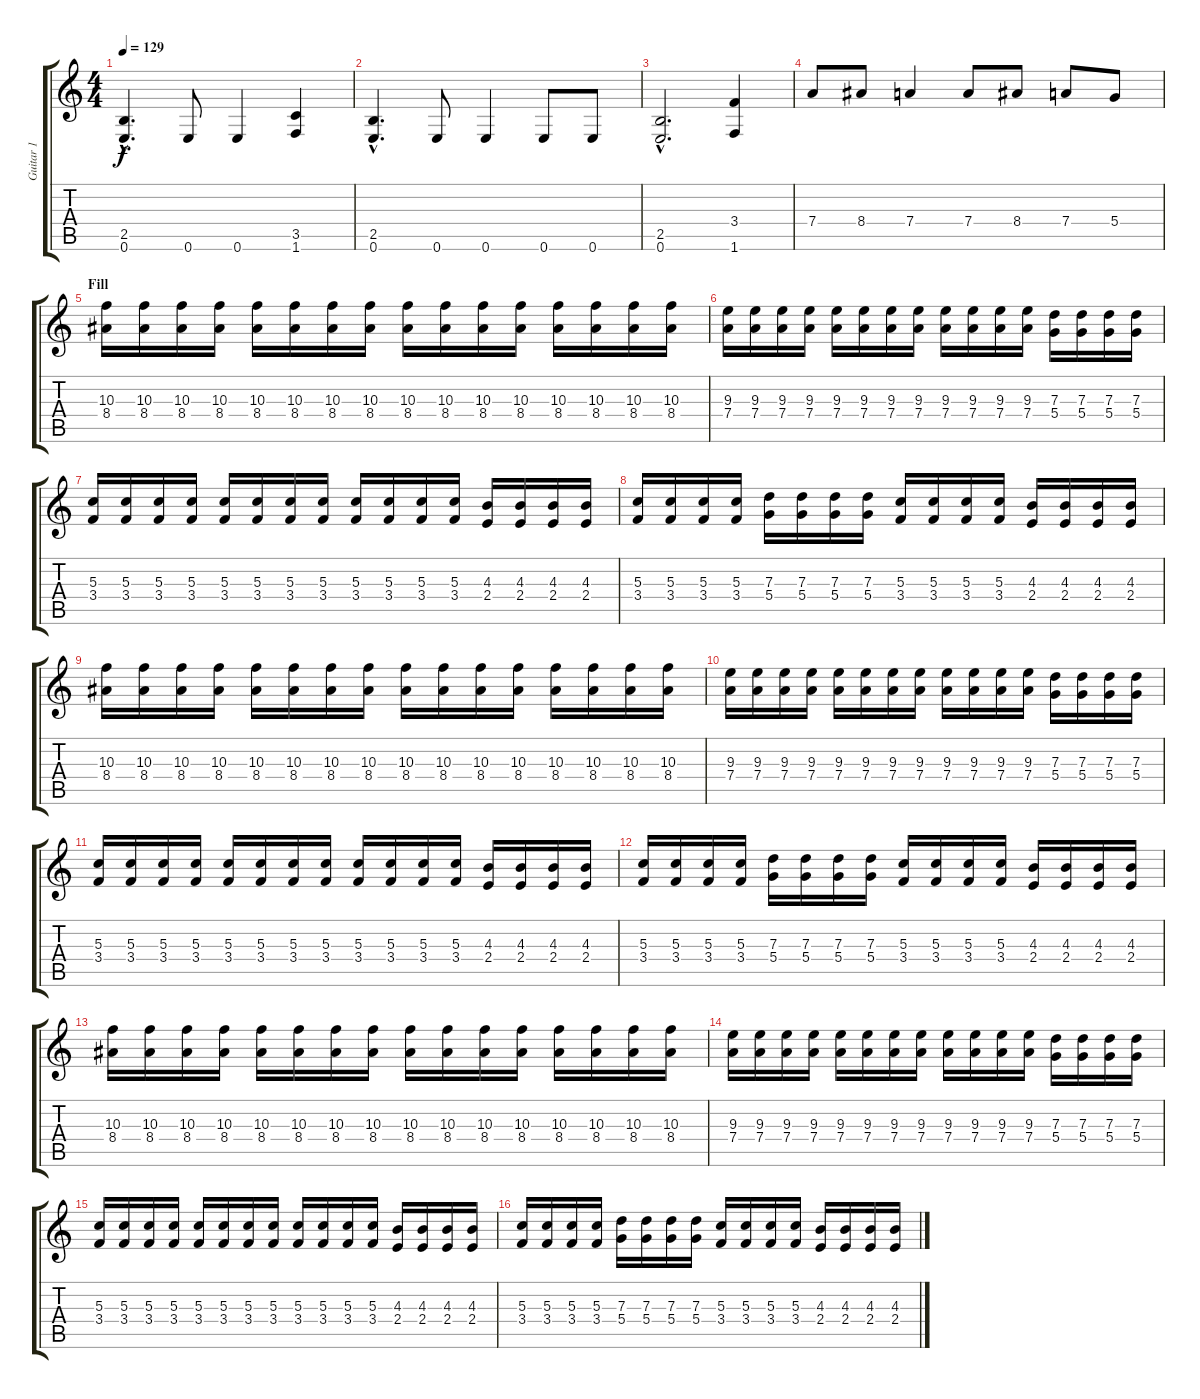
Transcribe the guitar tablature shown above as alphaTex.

\track ("Guitar 1" "Guitar 1") {instrument distortionguitar}
\staff {score tabs}
\tuning (E4 B3 G3 D3 A2 E2) {hide}
\ts (4 4)
\tempo 129
\clef g2
\ks c
(2.5{hac} 0.6{hac}).4{d dy f} 0.6.8 0.6.4 (3.5 1.6).4 |
(2.5{hac} 0.6{hac}).4{d} 0.6.8 0.6.4 0.6.8 0.6.8 |
(2.5{hac} 0.6{hac}).2{d} (3.4 1.6).4 |
7.4.8 8.4.8 7.4.4 7.4.8 8.4.8 7.4.8 5.4.8 |
\section ("" "Fill")
(10.3 8.4).16 (10.3 8.4).16 (10.3 8.4).16 (10.3 8.4).16 (10.3 8.4).16 (10.3 8.4).16 (10.3 8.4).16 (10.3 8.4).16 (10.3 8.4).16 (10.3 8.4).16 (10.3 8.4).16 (10.3 8.4).16 (10.3 8.4).16 (10.3 8.4).16 (10.3 8.4).16 (10.3 8.4).16 |
(9.3 7.4).16 (9.3 7.4).16 (9.3 7.4).16 (9.3 7.4).16 (9.3 7.4).16 (9.3 7.4).16 (9.3 7.4).16 (9.3 7.4).16 (9.3 7.4).16 (9.3 7.4).16 (9.3 7.4).16 (9.3 7.4).16 (7.3 5.4).16 (7.3 5.4).16 (7.3 5.4).16 (7.3 5.4).16 |
(5.3 3.4).16 (5.3 3.4).16 (5.3 3.4).16 (5.3 3.4).16 (5.3 3.4).16 (5.3 3.4).16 (5.3 3.4).16 (5.3 3.4).16 (5.3 3.4).16 (5.3 3.4).16 (5.3 3.4).16 (5.3 3.4).16 (4.3 2.4).16 (4.3 2.4).16 (4.3 2.4).16 (4.3 2.4).16 |
(5.3 3.4).16 (5.3 3.4).16 (5.3 3.4).16 (5.3 3.4).16 (7.3 5.4).16 (7.3 5.4).16 (7.3 5.4).16 (7.3 5.4).16 (5.3 3.4).16 (5.3 3.4).16 (5.3 3.4).16 (5.3 3.4).16 (4.3 2.4).16 (4.3 2.4).16 (4.3 2.4).16 (4.3 2.4).16 |
(10.3 8.4).16 (10.3 8.4).16 (10.3 8.4).16 (10.3 8.4).16 (10.3 8.4).16 (10.3 8.4).16 (10.3 8.4).16 (10.3 8.4).16 (10.3 8.4).16 (10.3 8.4).16 (10.3 8.4).16 (10.3 8.4).16 (10.3 8.4).16 (10.3 8.4).16 (10.3 8.4).16 (10.3 8.4).16 |
(9.3 7.4).16 (9.3 7.4).16 (9.3 7.4).16 (9.3 7.4).16 (9.3 7.4).16 (9.3 7.4).16 (9.3 7.4).16 (9.3 7.4).16 (9.3 7.4).16 (9.3 7.4).16 (9.3 7.4).16 (9.3 7.4).16 (7.3 5.4).16 (7.3 5.4).16 (7.3 5.4).16 (7.3 5.4).16 |
(5.3 3.4).16 (5.3 3.4).16 (5.3 3.4).16 (5.3 3.4).16 (5.3 3.4).16 (5.3 3.4).16 (5.3 3.4).16 (5.3 3.4).16 (5.3 3.4).16 (5.3 3.4).16 (5.3 3.4).16 (5.3 3.4).16 (4.3 2.4).16 (4.3 2.4).16 (4.3 2.4).16 (4.3 2.4).16 |
(5.3 3.4).16 (5.3 3.4).16 (5.3 3.4).16 (5.3 3.4).16 (7.3 5.4).16 (7.3 5.4).16 (7.3 5.4).16 (7.3 5.4).16 (5.3 3.4).16 (5.3 3.4).16 (5.3 3.4).16 (5.3 3.4).16 (4.3 2.4).16 (4.3 2.4).16 (4.3 2.4).16 (4.3 2.4).16 |
(10.3 8.4).16 (10.3 8.4).16 (10.3 8.4).16 (10.3 8.4).16 (10.3 8.4).16 (10.3 8.4).16 (10.3 8.4).16 (10.3 8.4).16 (10.3 8.4).16 (10.3 8.4).16 (10.3 8.4).16 (10.3 8.4).16 (10.3 8.4).16 (10.3 8.4).16 (10.3 8.4).16 (10.3 8.4).16 |
(9.3 7.4).16 (9.3 7.4).16 (9.3 7.4).16 (9.3 7.4).16 (9.3 7.4).16 (9.3 7.4).16 (9.3 7.4).16 (9.3 7.4).16 (9.3 7.4).16 (9.3 7.4).16 (9.3 7.4).16 (9.3 7.4).16 (7.3 5.4).16 (7.3 5.4).16 (7.3 5.4).16 (7.3 5.4).16 |
(5.3 3.4).16 (5.3 3.4).16 (5.3 3.4).16 (5.3 3.4).16 (5.3 3.4).16 (5.3 3.4).16 (5.3 3.4).16 (5.3 3.4).16 (5.3 3.4).16 (5.3 3.4).16 (5.3 3.4).16 (5.3 3.4).16 (4.3 2.4).16 (4.3 2.4).16 (4.3 2.4).16 (4.3 2.4).16 |
(5.3 3.4).16 (5.3 3.4).16 (5.3 3.4).16 (5.3 3.4).16 (7.3 5.4).16 (7.3 5.4).16 (7.3 5.4).16 (7.3 5.4).16 (5.3 3.4).16 (5.3 3.4).16 (5.3 3.4).16 (5.3 3.4).16 (4.3 2.4).16 (4.3 2.4).16 (4.3 2.4).16 (4.3 2.4).16
